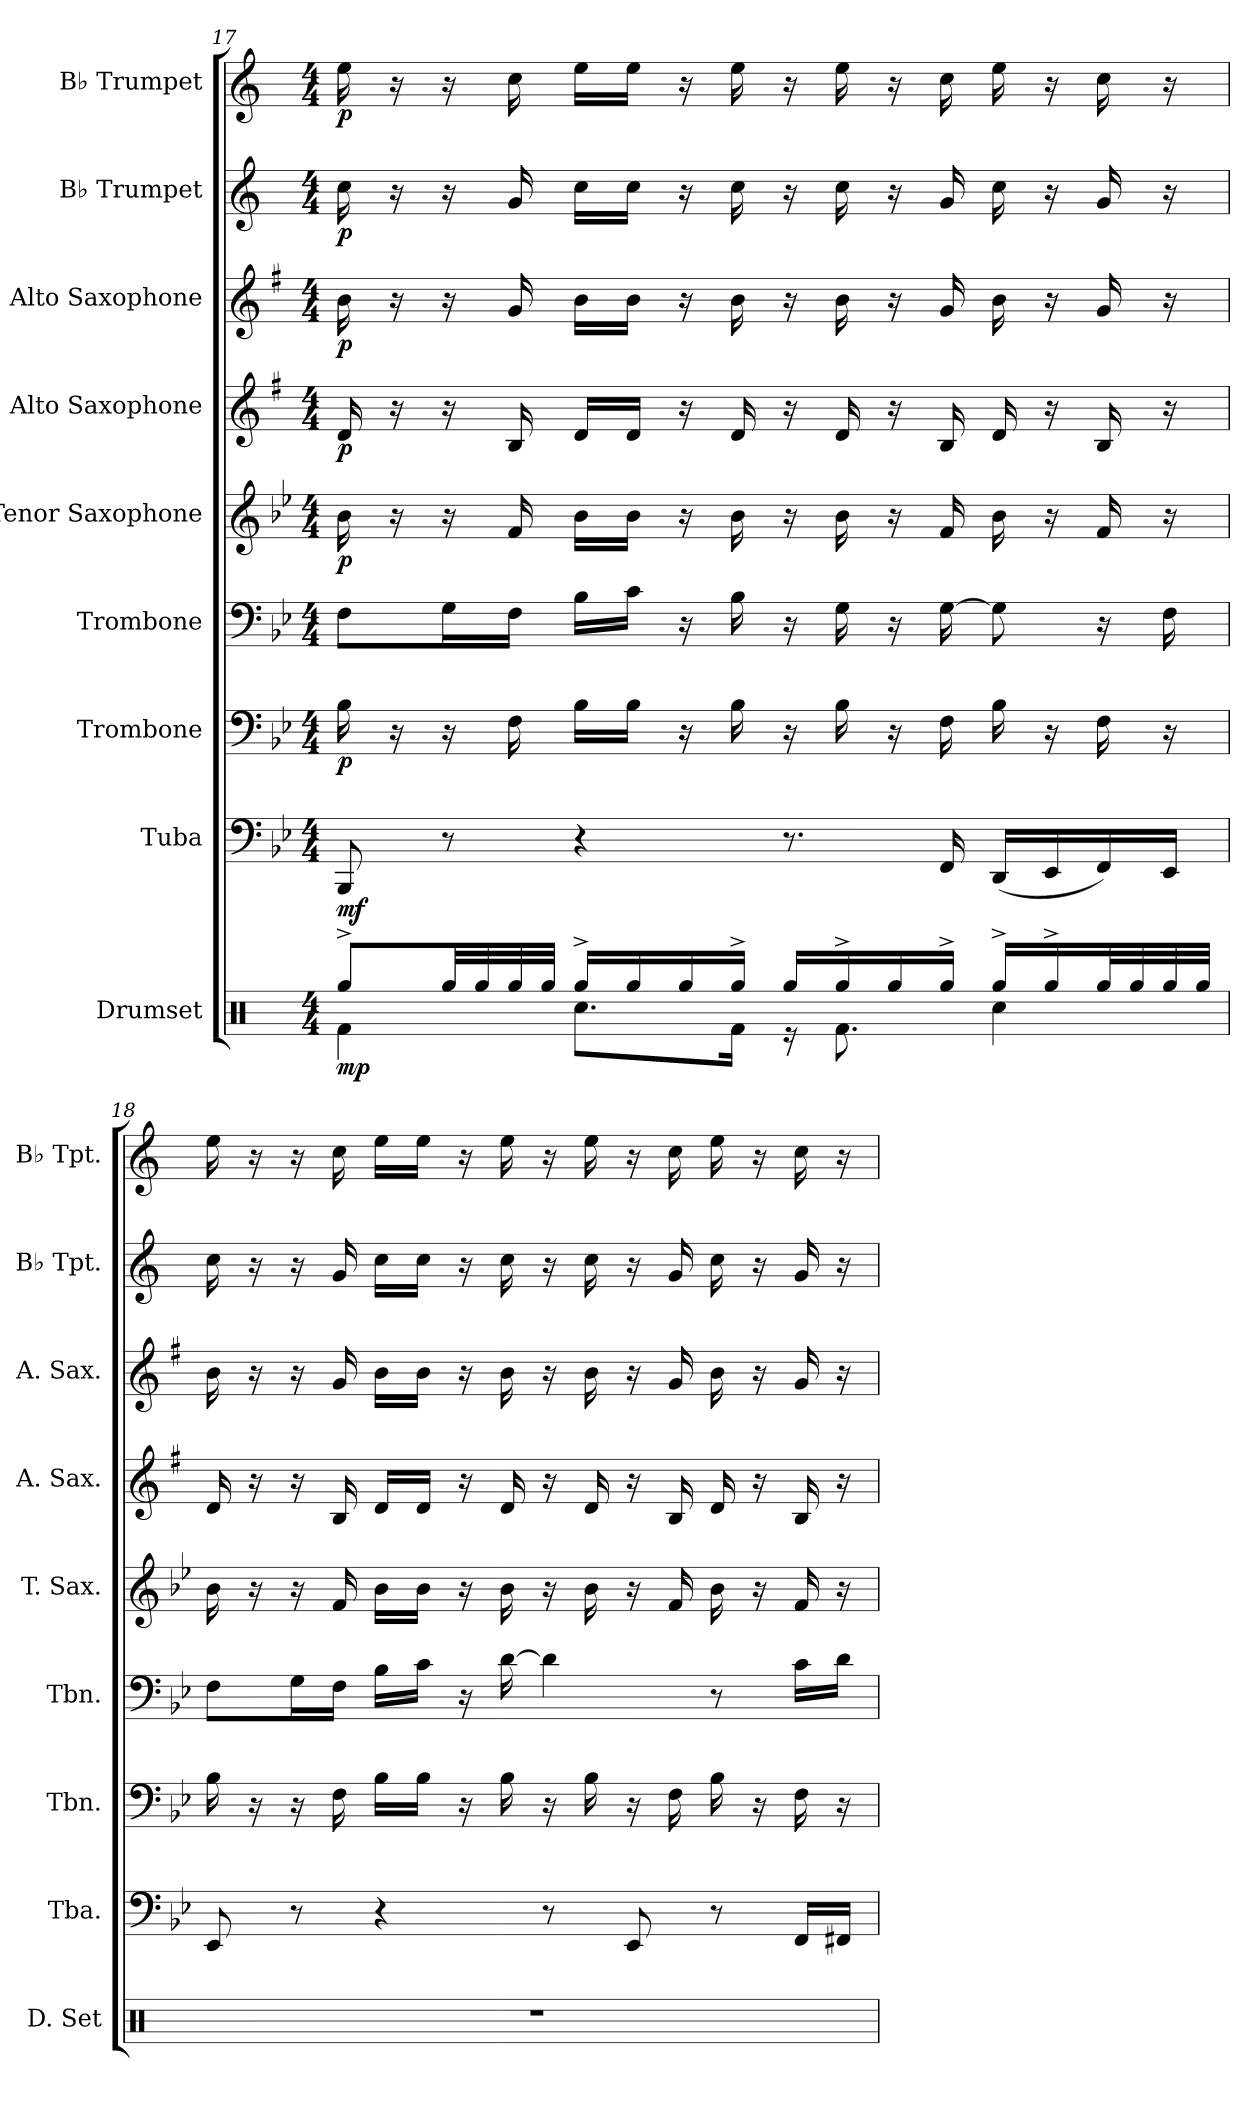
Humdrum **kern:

**kern	**dynam	**kern	**dynam	**kern	**dynam	**kern	**kern	**dynam	**kern	**dynam	**kern	**dynam	**kern	**dynam	**kern	**dynam
*part9	*part9	*part8	*part8	*part7	*part7	*part6	*part5	*part5	*part4	*part4	*part3	*part3	*part2	*part2	*part1	*part1
*staff9	*staff9	*staff8	*staff8	*staff7	*staff7	*staff6	*staff5	*staff5	*staff4	*staff4	*staff3	*staff3	*staff2	*staff2	*staff1	*staff1
*I"Drumset	*	*I"Tuba	*	*I"Trombone	*	*I"Trombone	*I"Tenor Saxophone	*	*I"Alto Saxophone	*	*I"Alto Saxophone	*	*I"B♭ Trumpet	*	*I"B♭ Trumpet	*
*I'D. Set	*	*I'Tba.	*	*I'Tbn.	*	*I'Tbn.	*I'T. Sax.	*	*I'A. Sax.	*	*I'A. Sax.	*	*I'B♭ Tpt.	*	*I'B♭ Tpt.	*
!!LO:PB:g=z
*clefX	*	*clefF4	*	*clefF4	*	*clefF4	*clefG2	*	*clefG2	*	*clefG2	*	*clefG2	*	*clefG2	*
*	*	*	*	*	*	*	*ITrd8c14	*	*ITrd5c9	*	*ITrd5c9	*	*ITrd1c2	*	*ITrd1c2	*
*k[]	*	*k[b-e-]	*	*k[b-e-]	*	*k[b-e-]	*k[b-e-]	*	*k[b-e-]	*	*k[b-e-]	*	*k[b-e-]	*	*k[b-e-]	*
*M4/4	*	*M4/4	*	*M4/4	*	*M4/4	*M4/4	*	*M4/4	*	*M4/4	*	*M4/4	*	*M4/4	*
=17	=17	=17	=17	=17	=17	=17	=17	=17	=17	=17	=17	=17	=17	=17	=17	=17
*^	*	*	*	*	*	*	*	*	*	*	*	*	*	*	*	*
!	!	!LO:DY:b	!	!LO:DY:b	!	!LO:DY:b	!	!	!LO:DY:b	!	!LO:DY:b	!	!LO:DY:b	!	!LO:DY:b	!	!LO:DY:b
8Rgg^/L	4Rf\	mp	8BBB-/	mf	16B-\	p	8F\L	16B-\	p	16F/	p	16d\	p	16b-\	p	16dd\	p
.	.	.	.	.	16r	.	.	16r	.	16r	.	16r	.	16r	.	16r	.
32Rgg/LL	.	.	8r	.	16r	.	16G\L	16r	.	16r	.	16r	.	16r	.	16r	.
32Rgg/	.	.	.	.	.	.	.	.	.	.	.	.	.	.	.	.	.
32Rgg/	.	.	.	.	16F\	.	16F\JJ	16F/	.	16D/	.	16B-/	.	16f/	.	16b-\	.
32Rgg/JJJ	.	.	.	.	.	.	.	.	.	.	.	.	.	.	.	.	.
16Rgg^/LL	8.Rcc\L	.	4r	.	16B-\LL	.	16B-\LL	16B-\LL	.	16F/LL	.	16d\LL	.	16b-\LL	.	16dd\LL	.
16Rgg/	.	.	.	.	16B-\JJ	.	16c\JJ	16B-\JJ	.	16F/JJ	.	16d\JJ	.	16b-\JJ	.	16dd\JJ	.
16Rgg/	.	.	.	.	16r	.	16r	16r	.	16r	.	16r	.	16r	.	16r	.
16Rgg^/JJ	16Rf\Jk	.	.	.	16B-\	.	16B-\	16B-\	.	16F/	.	16d\	.	16b-\	.	16dd\	.
16Rgg/LL	16r	.	8.r	.	16r	.	16r	16r	.	16r	.	16r	.	16r	.	16r	.
16Rgg^/	8.Rf\	.	.	.	16B-\	.	16G\	16B-\	.	16F/	.	16d\	.	16b-\	.	16dd\	.
16Rgg/	.	.	.	.	16r	.	16r	16r	.	16r	.	16r	.	16r	.	16r	.
16Rgg^/JJ	.	.	16FF/	.	16F\	.	[16G\	16F/	.	16D/	.	16B-/	.	16f/	.	16b-\	.
16Rgg^/LL	4Rcc\	.	(<16DD/LL	.	16B-\	.	8G\]	16B-\	.	16F/	.	16d\	.	16b-\	.	16dd\	.
16Rgg^/	.	.	16EE-/	.	16r	.	.	16r	.	16r	.	16r	.	16r	.	16r	.
32Rgg/L	.	.	16FF/)	.	16F\	.	16r	16F/	.	16D/	.	16B-/	.	16f/	.	16b-\	.
32Rgg/	.	.	.	.	.	.	.	.	.	.	.	.	.	.	.	.	.
32Rgg/	.	.	16EE-/JJ	.	16r	.	16F\	16r	.	16r	.	16r	.	16r	.	16r	.
32Rgg/JJJ	.	.	.	.	.	.	.	.	.	.	.	.	.	.	.	.	.
*v	*v	*	*	*	*	*	*	*	*	*	*	*	*	*	*	*	*
=18	=18	=18	=18	=18	=18	=18	=18	=18	=18	=18	=18	=18	=18	=18	=18	=18
1r	.	8EE-/	.	16B-\	.	8F\L	16B-\	.	16F/	.	16d\	.	16b-\	.	16dd\	.
.	.	.	.	16r	.	.	16r	.	16r	.	16r	.	16r	.	16r	.
.	.	8r	.	16r	.	16G\L	16r	.	16r	.	16r	.	16r	.	16r	.
.	.	.	.	16F\	.	16F\JJ	16F/	.	16D/	.	16B-/	.	16f/	.	16b-\	.
.	.	4r	.	16B-\LL	.	16B-\LL	16B-\LL	.	16F/LL	.	16d\LL	.	16b-\LL	.	16dd\LL	.
.	.	.	.	16B-\JJ	.	16c\JJ	16B-\JJ	.	16F/JJ	.	16d\JJ	.	16b-\JJ	.	16dd\JJ	.
.	.	.	.	16r	.	16r	16r	.	16r	.	16r	.	16r	.	16r	.
.	.	.	.	16B-\	.	[16d\	16B-\	.	16F/	.	16d\	.	16b-\	.	16dd\	.
.	.	8r	.	16r	.	4d\]	16r	.	16r	.	16r	.	16r	.	16r	.
.	.	.	.	16B-\	.	.	16B-\	.	16F/	.	16d\	.	16b-\	.	16dd\	.
.	.	8EE-/	.	16r	.	.	16r	.	16r	.	16r	.	16r	.	16r	.
.	.	.	.	16F\	.	.	16F/	.	16D/	.	16B-/	.	16f/	.	16b-\	.
.	.	8r	.	16B-\	.	8r	16B-\	.	16F/	.	16d\	.	16b-\	.	16dd\	.
.	.	.	.	16r	.	.	16r	.	16r	.	16r	.	16r	.	16r	.
.	.	16FF/LL	.	16F\	.	16c\LL	16F/	.	16D/	.	16B-/	.	16f/	.	16b-\	.
.	.	16FF#X/JJ	.	16r	.	16d\JJ	16r	.	16r	.	16r	.	16r	.	16r	.
=	=	=	=	=	=	=	=	=	=	=	=	=	=	=	=	=
*-	*-	*-	*-	*-	*-	*-	*-	*-	*-	*-	*-	*-	*-	*-	*-	*-
